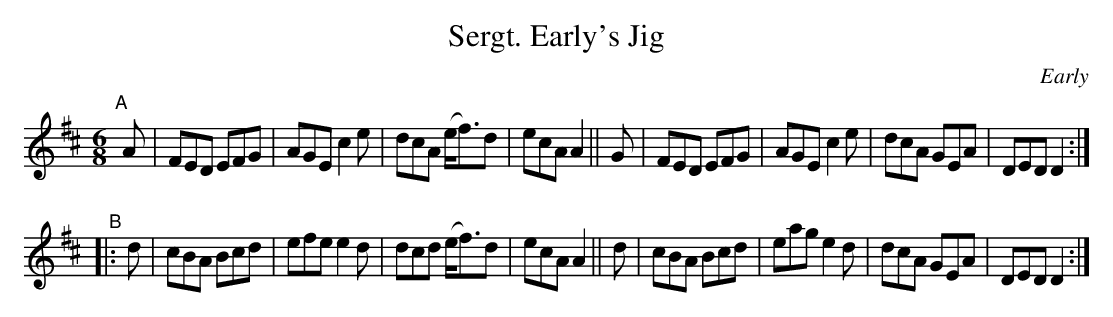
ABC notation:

X:1
T: Sergt. Early's Jig
O: Early
M: 6/8
L: 1/8
K: D
"^A"[|] A |\
FED EFG | AGE c2e | dcA (e<f)d | ecA A2 || G |\
FED EFG | AGE c2e | dcA GEA | DED D2 :|
"^B"|: d |\
cBA Bcd | efe e2d | dcd (e<f)d | ecA A2 || d |\
cBA Bcd | eag e2d | dcA GEA | DED D2 :|
